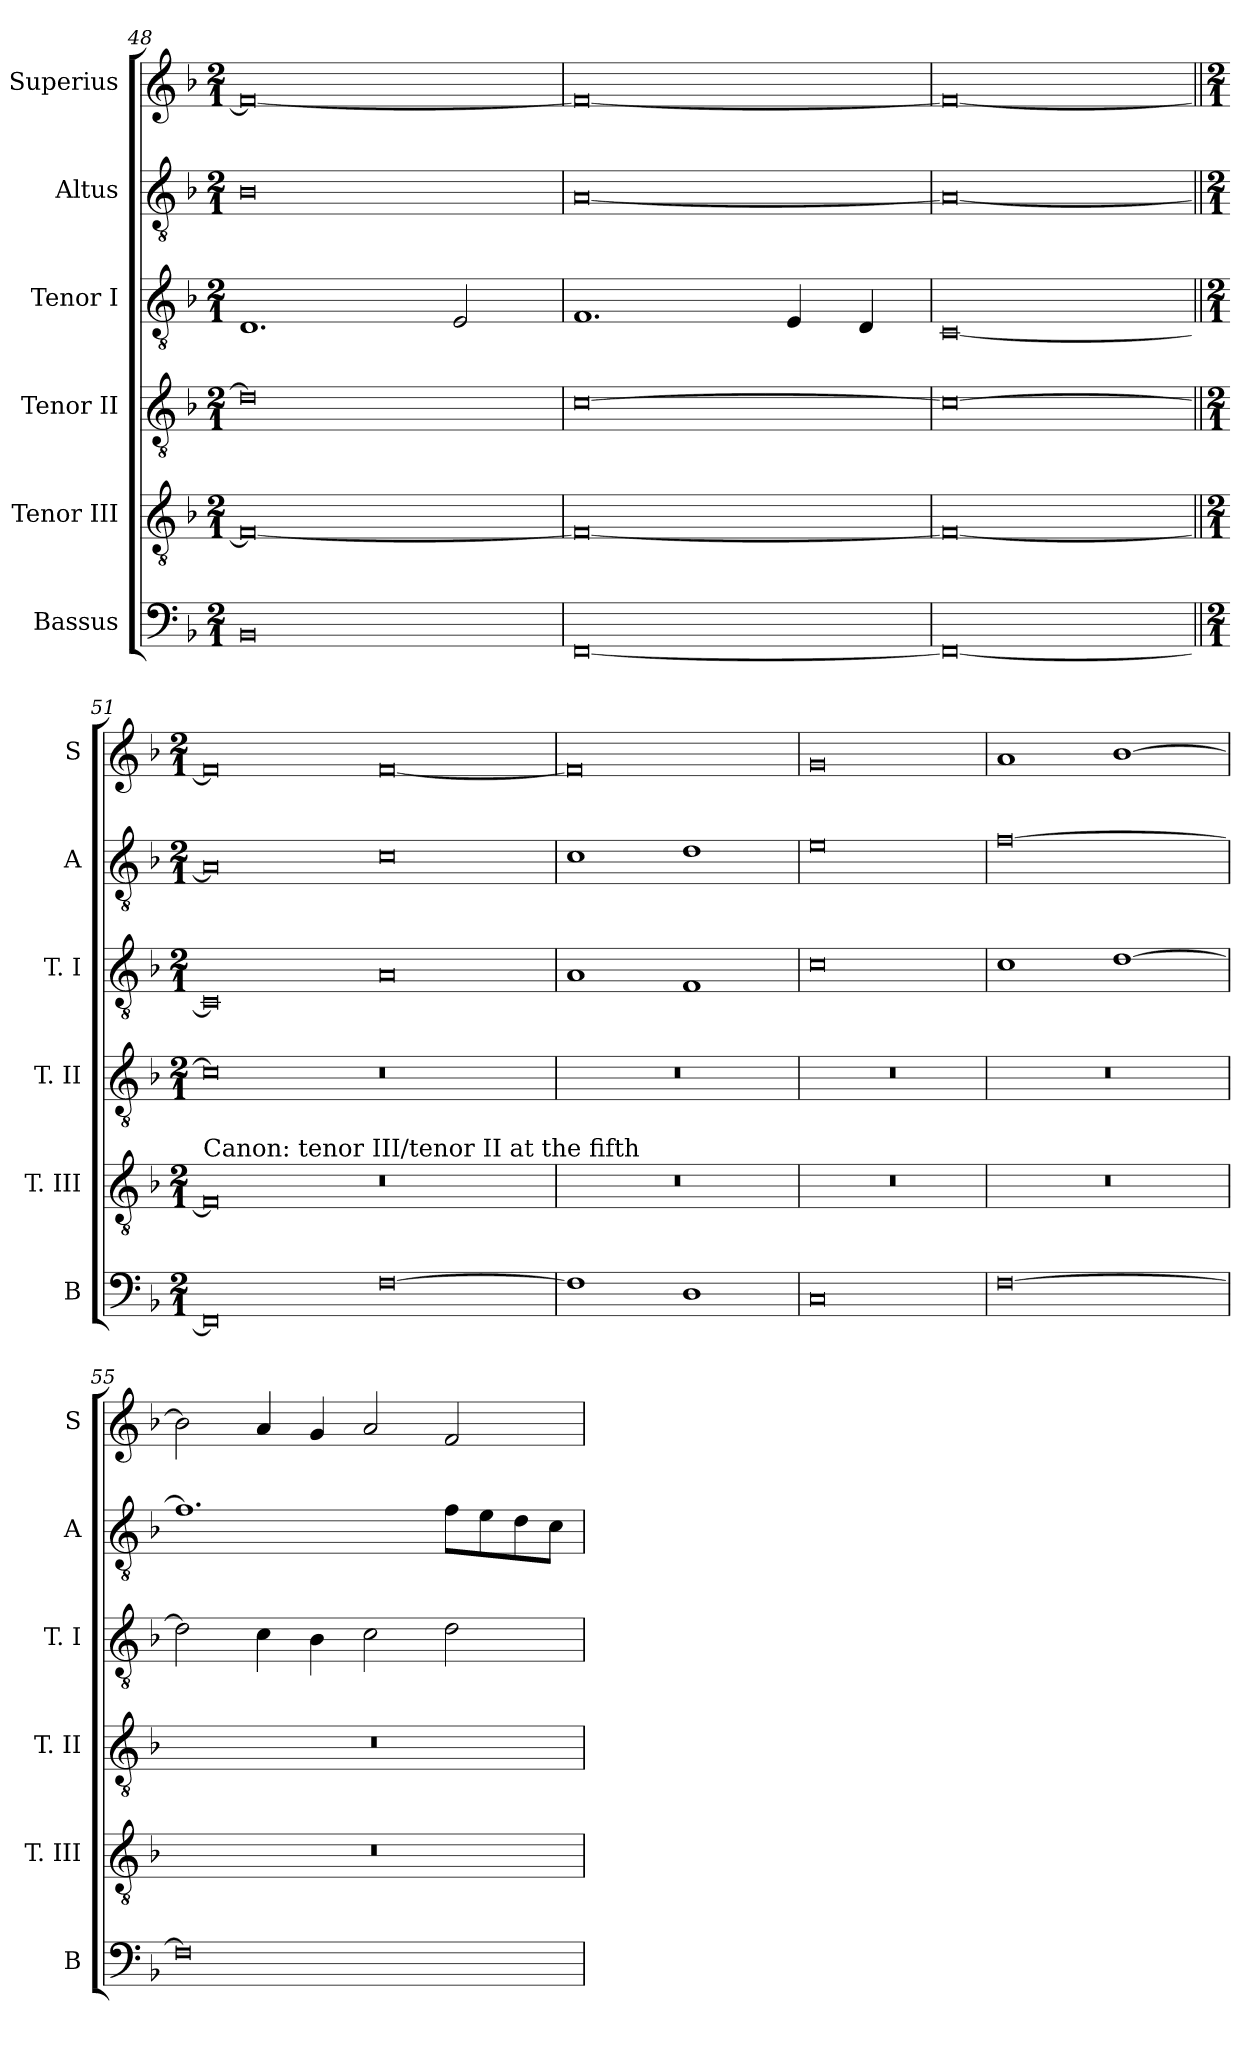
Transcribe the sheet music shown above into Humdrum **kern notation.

**kern	**kern	**kern	**kern	**kern	**kern
*part6	*part5	*part4	*part3	*part2	*part1
*staff6	*staff5	*staff4	*staff3	*staff2	*staff1
*I"Bassus	*I"Tenor III	*I"Tenor II	*I"Tenor I	*I"Altus	*I"Superius
*I'B	*I'T. III	*I'T. II	*I'T. I	*I'A	*I'S
*clefF4	*clefGv2	*clefGv2	*clefGv2	*clefGv2	*clefG2
*k[b-]	*k[b-]	*k[b-]	*k[b-]	*k[b-]	*k[b-]
*F:	*F:	*F:	*F:	*F:	*F:
*M2/1	*M2/1	*M2/1	*M2/1	*M2/1	*M2/1
=48	=48	=48	=48	=48	=48
0BB-	0F_	0d]	1.D	0B-	0f_
.	.	.	2E	.	.
=49	=49	=49	=49	=49	=49
[0FF	0F_	[0c	1.F	[0A	0f_
.	.	.	4E	.	.
.	.	.	4D	.	.
=50	=50	=50	=50	=50	=50
0FF_	0F_	0c_	[0C	0A_	0f_
=51||	=51||	=51||	=51||	=51||	=51||
*M2/1	*M2/1	*M2/1	*M2/1	*M2/1	*M2/1
!	!LO:TX:a:t=Canon&colon; tenor III/tenor II at the fifth	!	!	!	!
0FF]	0F]	0c]	0C]	0A]	0f]
[0F	0r	0r	0A	0c	[0f
=52	=52	=52	=52	=52	=52
1F]	0r	0r	1A	1c	0f]
1D	.	.	1F	1d	.
=53	=53	=53	=53	=53	=53
0C	0r	0r	0c	0e	0g
=54	=54	=54	=54	=54	=54
[0F	0r	0r	1c	[0f	1a
.	.	.	[1d	.	[1b-
=55	=55	=55	=55	=55	=55
0F]	0r	0r	2d]	1.f]	2b-]
.	.	.	4c	.	4a
.	.	.	4B-	.	4g
.	.	.	2c	.	2a
.	.	.	2d	8fL	2f
.	.	.	.	8e	.
.	.	.	.	8d	.
.	.	.	.	8cJ	.
=	=	=	=	=	=
*-	*-	*-	*-	*-	*-
